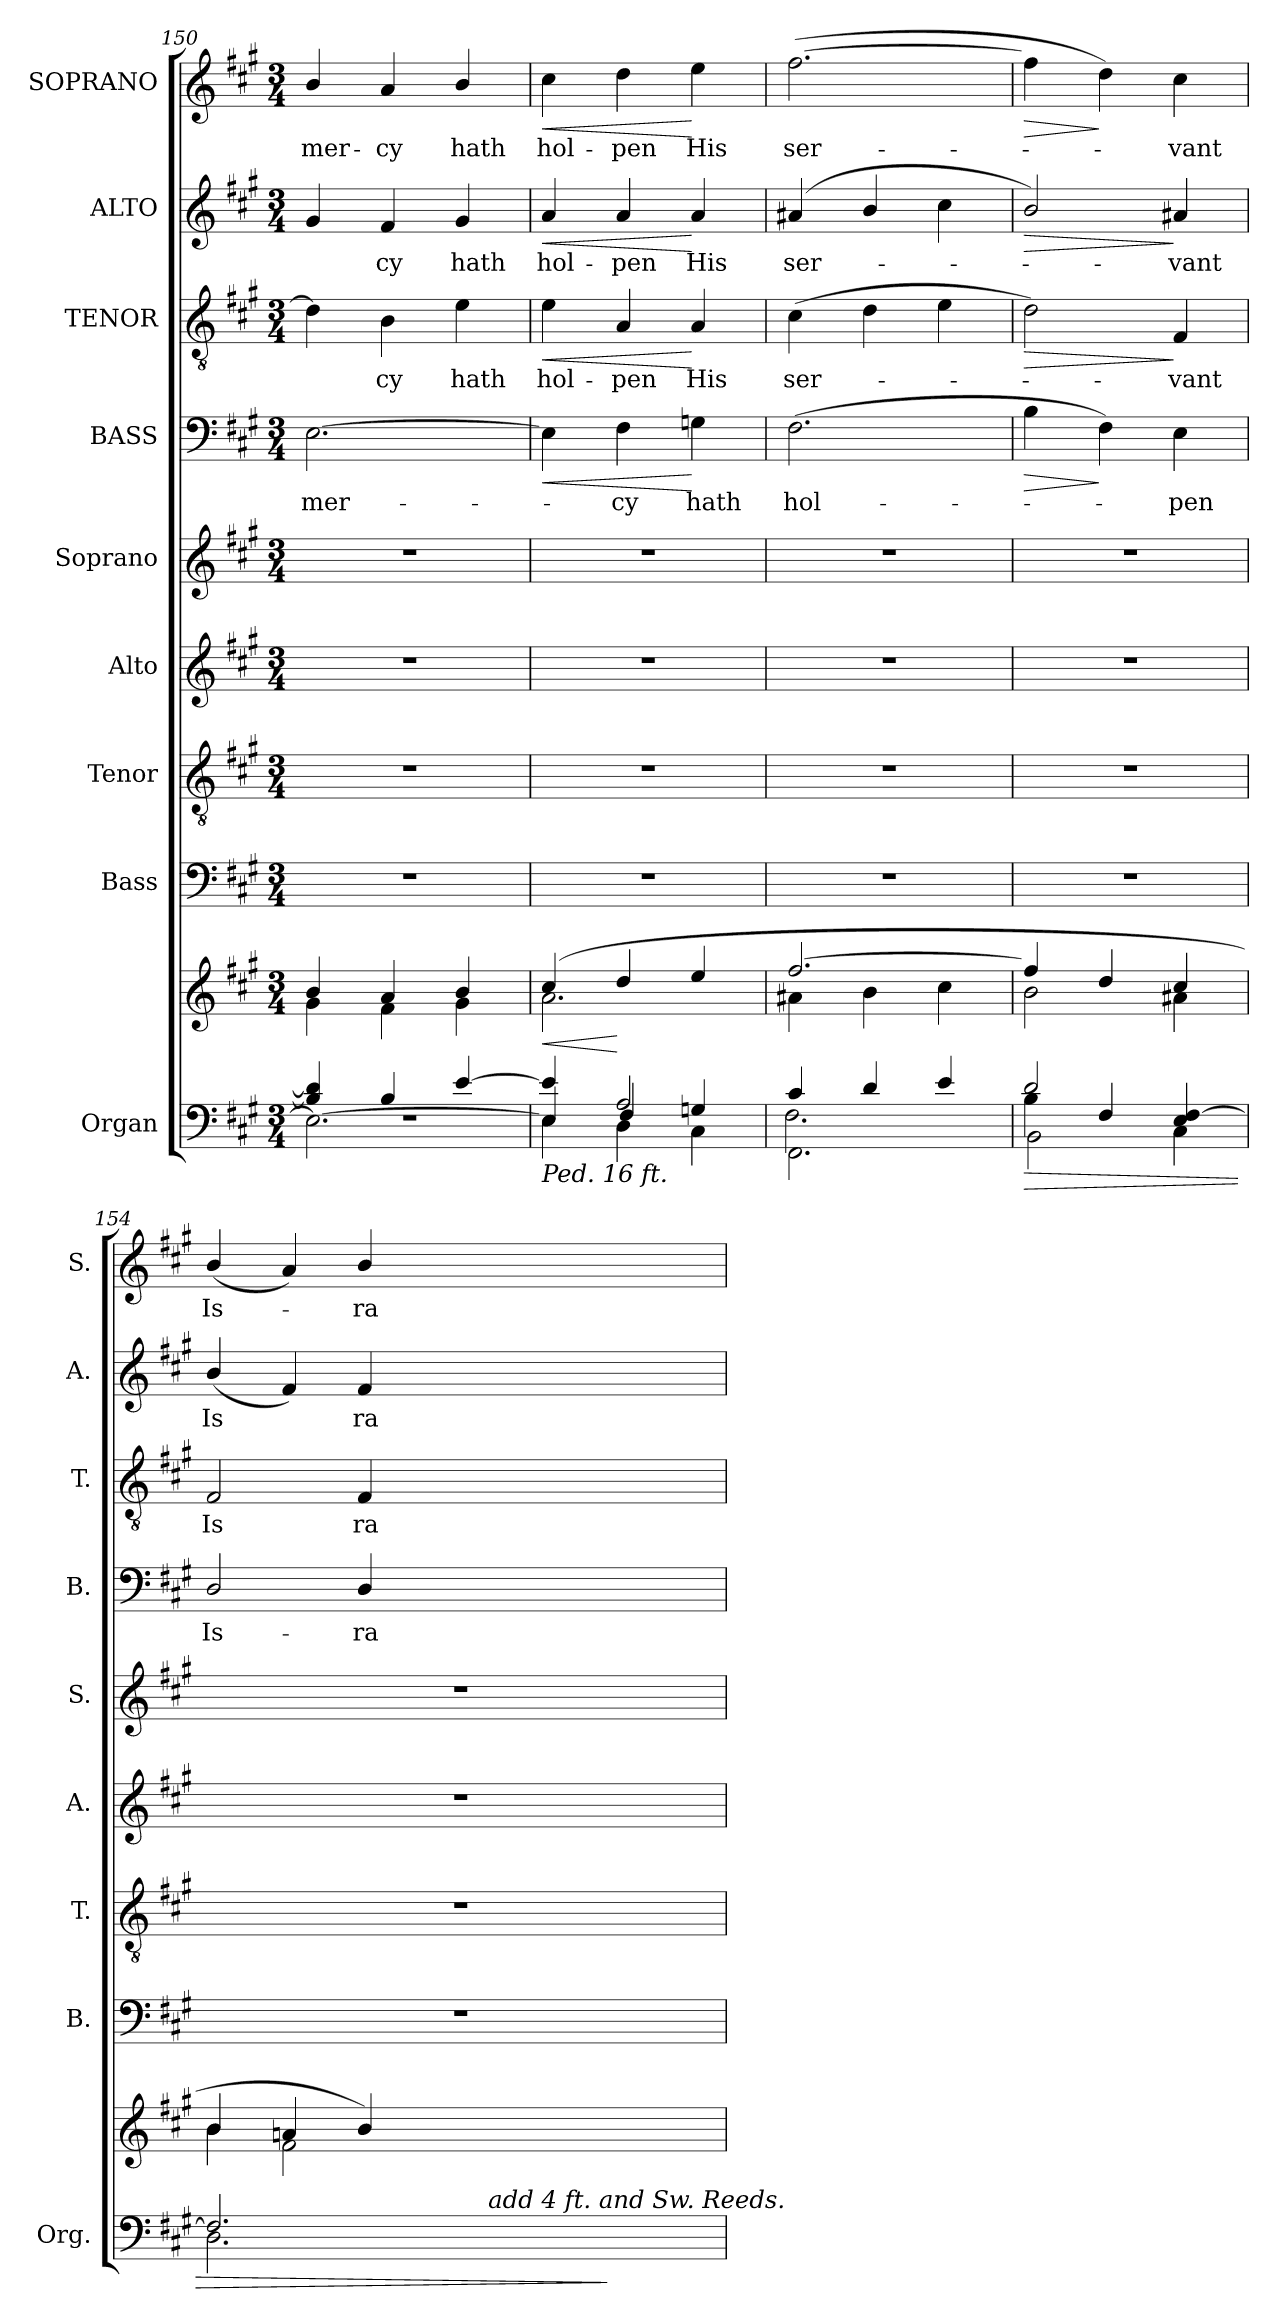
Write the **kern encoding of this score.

**kern	**kern	**dynam	**kern	**kern	**kern	**kern	**kern	**text	**dynam	**kern	**text	**dynam	**kern	**text	**dynam	**kern	**text	**dynam
*part9	*part9	*part9	*part8	*part7	*part6	*part5	*part4	*part4	*part4	*part3	*part3	*part3	*part2	*part2	*part2	*part1	*part1	*part1
*staff10	*staff9	*staff9/10	*staff8	*staff7	*staff6	*staff5	*staff4	*staff4	*staff4	*staff3	*staff3	*staff3	*staff2	*staff2	*staff2	*staff1	*staff1	*staff1
*I"Organ	*	*	*I"Bass	*I"Tenor	*I"Alto	*I"Soprano	*I"BASS	*	*	*I"TENOR	*	*	*I"ALTO	*	*	*I"SOPRANO	*	*
*I'Org.	*	*	*I'B.	*I'T.	*I'A.	*I'S.	*I'B.	*	*	*I'T.	*	*	*I'A.	*	*	*I'S.	*	*
*clefF4	*clefG2	*	*clefF4	*clefGv2	*clefG2	*clefG2	*clefF4	*	*	*clefGv2	*	*	*clefG2	*	*	*clefG2	*	*
*	*	*	*	*ITrd7c12	*	*	*	*	*	*ITrd7c12	*	*	*	*	*	*	*	*
*k[f#c#g#]	*k[f#c#g#]	*	*k[f#c#g#]	*k[f#c#g#]	*k[f#c#g#]	*k[f#c#g#]	*k[f#c#g#]	*	*	*k[f#c#g#]	*	*	*k[f#c#g#]	*	*	*k[f#c#g#]	*	*
*A:	*A:	*	*A:	*A:	*A:	*A:	*A:	*	*	*A:	*	*	*A:	*	*	*A:	*	*
*M3/4	*M3/4	*	*M3/4	*M3/4	*M3/4	*M3/4	*M3/4	*	*	*M3/4	*	*	*M3/4	*	*	*M3/4	*	*
=150	=150	=150	=150	=150	=150	=150	=150	=150	=150	=150	=150	=150	=150	=150	=150	=150	=150	=150
*^	*	*	*	*	*	*	*	*	*	*	*	*	*	*	*	*	*	*
!	!LO:N:vis=1	!	!	!LO:N:vis=1	!LO:N:vis=1	!LO:N:vis=1	!LO:N:vis=1	!	!	!	!	!	!	!	!	!	!	!	!
*	*^	*^	*	*	*	*	*	*	*	*	*	*	*	*	*	*	*	*	*
!	!	!	!	!	!	!	!	!	!	!	!LO:LY:b:color=#000000	!	!	!	!	!	!	!	!	!	!
!	!	!	!	!	!	!	!	!	!	!	!	!	!	!	!	!	!	!	!	!LO:LY:b:color=#000000	!
4Bi/] 4di]	2.r	2.Ei\_	4bi/	4g#i\	.	2.r	2.r	2.r	2.r	[2.Ei\	mer-	.	4Di\]	.	.	4g#i/	.	.	4bi/	mer-	.
!	!	!	!	!	!	!	!	!	!	!	!	!	!	!LO:LY:b:color=#000000	!	!	!	!	!	!	!
!	!	!	!	!	!	!	!	!	!	!	!	!	!	!	!	!	!LO:LY:b:color=#000000	!	!	!	!
!	!	!	!	!	!	!	!	!	!	!	!	!	!	!	!	!	!	!	!	!LO:LY:b:color=#000000	!
4Bi/	.	.	4ai/	4f#i\	.	.	.	.	.	.	.	.	4BBi\	-cy	.	4f#i/	-cy	.	4ai/	-cy	.
!	!	!	!	!	!	!	!	!	!	!	!	!	!	!LO:LY:b:color=#000000	!	!	!	!	!	!	!
!	!	!	!	!	!	!	!	!	!	!	!	!	!	!	!	!	!LO:LY:b:color=#000000	!	!	!	!
!	!	!	!	!	!	!	!	!	!	!	!	!	!	!	!	!	!	!	!	!LO:LY:b:color=#000000	!
[4ei/	.	.	4bi/	4g#i\	.	.	.	.	.	.	.	.	4Ei\	hath	.	4g#i/	hath	.	4bi/	hath	.
=151	=151	=151	=151	=151	=151	=151	=151	=151	=151	=151	=151	=151	=151	=151	=151	=151	=151	=151	=151	=151	=151
!	!	!	!	!	!LO:HP:b	!LO:N:vis=1	!LO:N:vis=1	!LO:N:vis=1	!LO:N:vis=1	!	!	!LO:HP:b	!	!	!	!	!	!	!	!	!
!	!	!	!	!	!	!	!	!	!	!	!	!	!	!LO:LY:b:color=#000000	!LO:HP:b	!	!	!	!	!	!
!	!	!	!	!	!	!	!	!	!	!	!	!	!	!	!	!	!LO:LY:b:color=#000000	!LO:HP:b	!	!	!
!LO:TX:b:i:t=Ped. 16 ft.	!	!	!	!	!	!	!	!	!	!	!	!	!	!	!	!	!	!	!	!	!
!	!	!	!	!	!	!	!	!	!	!	!	!	!	!	!	!	!	!	!	!LO:LY:b:color=#000000	!LO:HP:b
4ei/]	4Ei\]	4Ei/	(4cc#i/	2.ai\	<	2.r	2.r	2.r	2.r	4Ei\]	.	<	4Ei\	hol-	<	4ai/	hol-	<	4cc#i\	hol-	<
!	!	!	!	!	!	!	!	!	!	!	!LO:LY:b:color=#000000	!	!	!	!	!	!	!	!	!	!
!	!	!	!	!	!	!	!	!	!	!	!	!	!	!LO:LY:b:color=#000000	!	!	!	!	!	!	!
!	!	!	!	!	!	!	!	!	!	!	!	!	!	!	!	!	!LO:LY:b:color=#000000	!	!	!	!
!	!	!	!	!	!	!	!	!	!	!	!	!	!	!	!	!	!	!	!	!LO:LY:b:color=#000000	!
2Ai/	4F#i/	4Di\	4ddi/	.	[	.	.	.	.	4F#i\	-cy	.	4AAi/	-pen	.	4ai/	-pen	.	4ddi\	-pen	.
!	!	!	!	!	!	!	!	!	!	!	!LO:LY:b:color=#000000	!	!	!	!	!	!	!	!	!	!
!	!	!	!	!	!	!	!	!	!	!	!	!	!	!LO:LY:b:color=#000000	!	!	!	!	!	!	!
!	!	!	!	!	!	!	!	!	!	!	!	!	!	!	!	!	!LO:LY:b:color=#000000	!	!	!	!
!	!	!	!	!	!	!	!	!	!	!	!	!	!	!	!	!	!	!	!	!LO:LY:b:color=#000000	!
.	4Gni/	4C#i\	4eei/	.	.	.	.	.	.	4Gni\	hath	[	4AAi/	His	[	4ai/	His	[	4eei\	His	[
=152	=152	=152	=152	=152	=152	=152	=152	=152	=152	=152	=152	=152	=152	=152	=152	=152	=152	=152	=152	=152	=152
!	!	!	!	!	!	!LO:N:vis=1	!LO:N:vis=1	!LO:N:vis=1	!LO:N:vis=1	!	!	!	!	!	!	!	!	!	!	!	!
!	!	!	!	!	!	!	!	!	!	!	!LO:LY:b:color=#000000	!	!	!	!	!	!	!	!	!	!
!	!	!	!	!	!	!	!	!	!	!	!	!	!	!LO:LY:b:color=#000000	!	!	!	!	!	!	!
!	!	!	!	!	!	!	!	!	!	!	!	!	!	!	!	!	!LO:LY:b:color=#000000	!	!	!	!
!	!	!	!	!	!	!	!	!	!	!	!	!	!	!	!	!	!	!	!	!LO:LY:b:color=#000000	!
2.FF#i\	4c#i/	2.F#i\	[2.ff#i/	4a#Xi\	.	2.r	2.r	2.r	2.r	(2.F#i\	hol-	.	(4C#i\	ser-	.	(4a#Xi/	ser-	.	([2.ff#i\	ser-	.
.	4di/	.	.	4bi\	.	.	.	.	.	.	.	.	4Di\	.	.	4bi/	.	.	.	.	.
.	4ei/	.	.	4cc#i\	.	.	.	.	.	.	.	.	4Ei\	.	.	4cc#i\	.	.	.	.	.
!!LO:PB:g=z
=153	=153	=153	=153	=153	=153	=153	=153	=153	=153	=153	=153	=153	=153	=153	=153	=153	=153	=153	=153	=153	=153
!	!	!	!	!	!LO:HP:b=2	!LO:N:vis=1	!LO:N:vis=1	!LO:N:vis=1	!LO:N:vis=1	!	!	!LO:HP:b	!	!	!LO:HP:b	!	!	!LO:HP:b	!	!	!LO:HP:b
4Bi\	2BBi\	2di/	4ff#i/]	2bi\	>	2.r	2.r	2.r	2.r	4Bi\	.	>	2Di\)	.	>	2bi/)	.	>	4ff#i\]	.	>
4F#i/	.	.	4ddi/	.	.	.	.	.	.	4F#i\)	.	]	.	.	.	.	.	.	4ddi\)	.	]
!	!	!	!	!	!	!	!	!	!	!	!LO:LY:b:color=#000000	!	!	!	!	!	!	!	!	!	!
!	!	!	!	!	!	!	!	!	!	!	!	!	!	!LO:LY:b:color=#000000	!	!	!	!	!	!	!
!	!	!	!	!	!	!	!	!	!	!	!	!	!	!	!	!	!LO:LY:b:color=#000000	!	!	!	!
!	!	!	!	!	!	!	!	!	!	!	!	!	!	!	!	!	!	!	!	!LO:LY:b:color=#000000	!
4Ei/ [4F#i	4C#i\	4ryy	4cc#i/	4a#Xi\	.	.	.	.	.	4Ei\	-pen	.	4FF#i/	-vant	]	4a#Xi/	-vant	]	4cc#i\	-vant	.
=154	=154	=154	=154	=154	=154	=154	=154	=154	=154	=154	=154	=154	=154	=154	=154	=154	=154	=154	=154	=154	=154
!	!	!	!	!	!	!LO:N:vis=1	!LO:N:vis=1	!LO:N:vis=1	!LO:N:vis=1	!	!	!	!	!	!	!	!	!	!	!	!
!	!	!	!	!	!	!	!	!	!	!	!LO:LY:b:color=#000000	!	!	!	!	!	!	!	!	!	!
!	!	!	!	!	!	!	!	!	!	!	!	!	!	!LO:LY:b:color=#000000	!	!	!	!	!	!	!
!	!	!	!	!	!	!	!	!	!	!	!	!	!	!	!	!	!LO:LY:b:color=#000000	!	!	!	!
!	!	!	!	!	!	!	!	!	!	!	!	!	!	!	!	!	!	!	!	!LO:LY:b:color=#000000	!
2.F#i/]	2.Di\	2ryy	4bi/	4bi\	.	2.r	2.r	2.r	2.r	2Di/	Is-	.	2FF#i/	Is	.	(4bi/	Is	.	(4bi/	Is-	.
.	.	.	4ani/	2f#i\	.	.	.	.	.	.	.	.	.	.	.	4f#i/)	.	.	4ai/)	.	.
!	!	!	!	!	!	!	!	!	!	!	!LO:LY:b:color=#000000	!	!	!	!	!	!	!	!	!	!
!	!	!	!	!	!	!	!	!	!	!	!	!	!	!LO:LY:b:color=#000000	!	!	!	!	!	!	!
!	!	!	!	!	!	!	!	!	!	!	!	!	!	!	!	!	!LO:LY:b:color=#000000	!	!	!	!
!	!	!	!	!	!	!	!	!	!	!	!	!	!	!	!	!	!	!	!	!LO:LY:b:color=#000000	!
.	.	8ryy	4bi/)	.	.	.	.	.	.	4Di/	-ra-	.	4FF#i/	ra-	.	4f#i/	ra-	.	4bi/	-ra-	.
.	.	16ryy	.	.	.	.	.	.	.	.	.	.	.	.	.	.	.	.	.	.	.
.	.	32ryy	.	.	.	.	.	.	.	.	.	.	.	.	.	.	.	.	.	.	.
.	.	64ryy	.	.	.	.	.	.	.	.	.	.	.	.	.	.	.	.	.	.	.
.	.	128...ryy	.	.	.	.	.	.	.	.	.	.	.	.	.	.	.	.	.	.	.
!	!	!LO:TX:a:i:t=add 4 ft. and Sw. Reeds.	!	!	!	!	!	!	!	!	!	!	!	!	!	!	!	!	!	!	!
.	.	1024ryy	.	.	.	.	.	.	.	.	.	.	.	.	.	.	.	.	.	.	.
*	*	*	*v	*v	*	*	*	*	*	*	*	*	*	*	*	*	*	*	*	*	*
.	.	.	.	]	.	.	.	.	.	.	.	.	.	.	.	.	.	.	.	.
*v	*v	*v	*	*	*	*	*	*	*	*	*	*	*	*	*	*	*	*	*	*
=	=	=	=	=	=	=	=	=	=	=	=	=	=	=	=	=	=	=
*-	*-	*-	*-	*-	*-	*-	*-	*-	*-	*-	*-	*-	*-	*-	*-	*-	*-	*-
